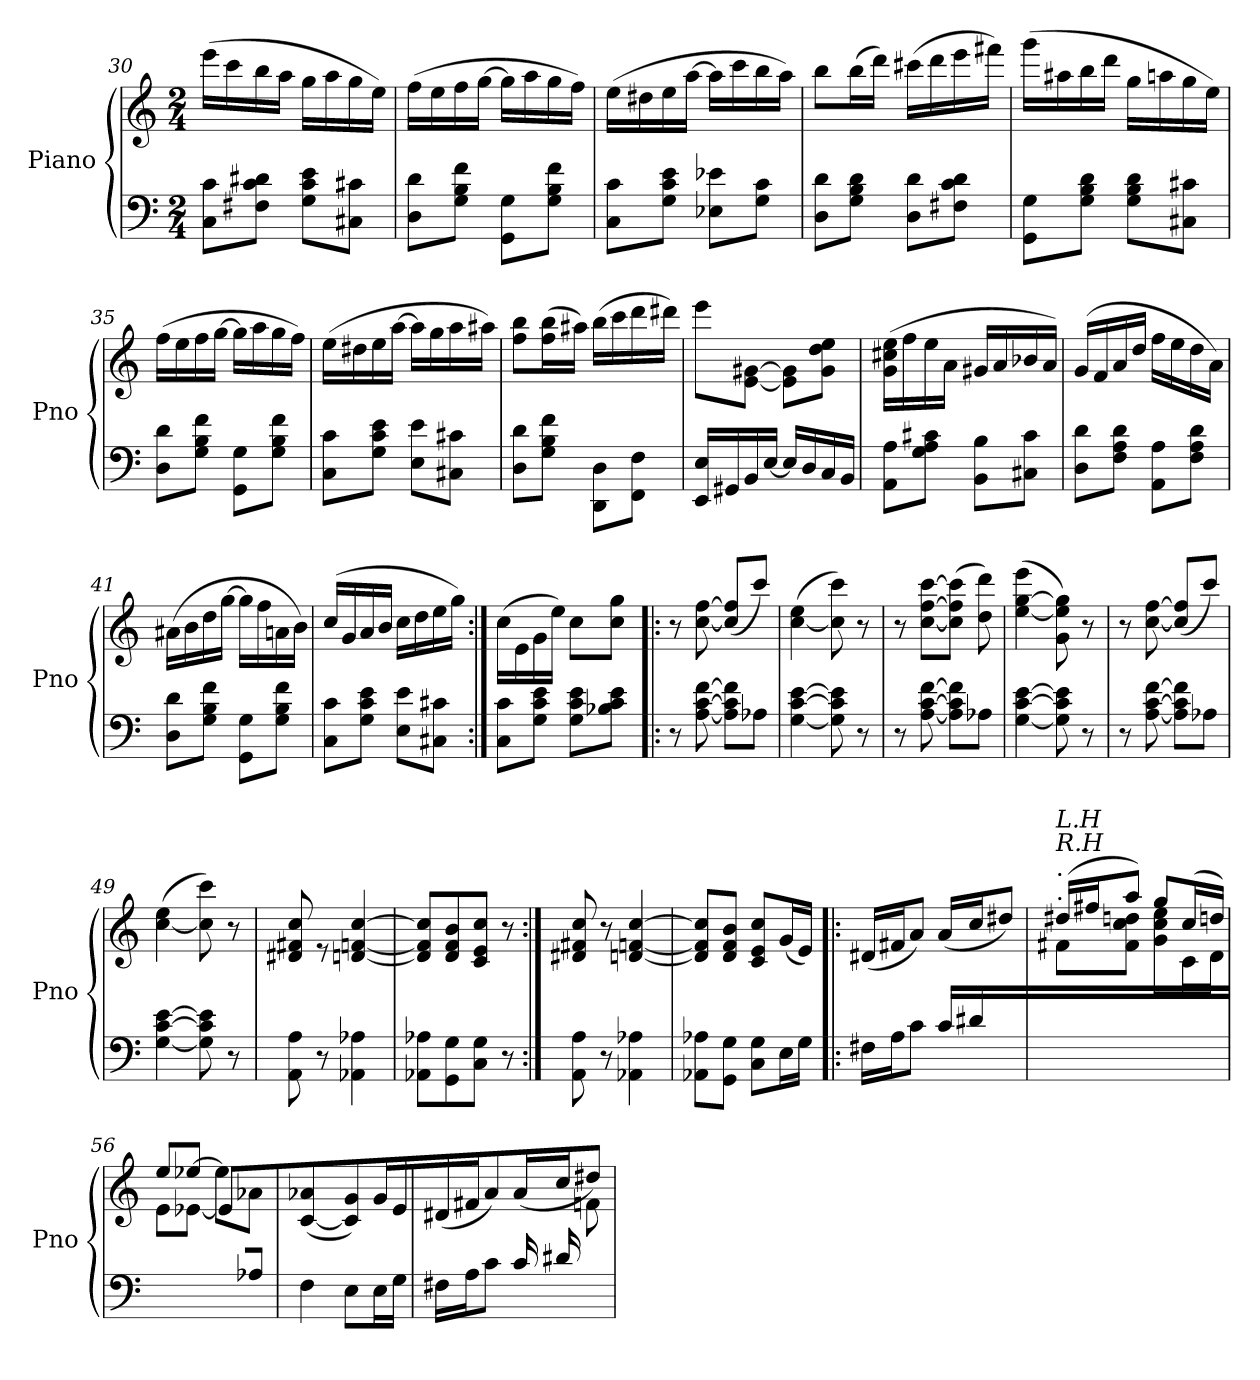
**kern	**kern
*part1	*part1
*staff2	*staff1
*I"Piano	*
*I'Pno	*
!!LO:LB:g=z
*clefF4	*clefG2
*k[]	*k[]
*M2/4	*M2/4
=30	=30
8C\ 8c\L	(>16eee\LL
.	16ccc\
8F#X\ 8c\ 8d#X\J	16bb\
.	16aa\JJ
8G\ 8c\ 8e\L	16gg\LL
.	16aa\
8C#X\ 8c#X\J	16gg\
.	16ee\JJ)
=31	=31
8D\ 8d\L	(>16ff\LL
.	16ee\
8G\ 8B\ 8f\J	16ff\
.	[16gg\JJ
8GG\ 8G\L	16gg\LL]
.	16aa\
8G\ 8B\ 8f\J	16gg\
.	16ff\JJ)
=32	=32
8C\ 8c\L	(>16ee\LL
.	16dd#X\
8G\ 8c\ 8e\J	16ee\
.	[16aa\JJ
8E-X\ 8e-X\L	16aa\LL]
.	16ccc\
8G\ 8c\J	16bb\
.	16aa\JJ)
=33	=33
8D\ 8d\L	8bb\L
8G\ 8B\ 8d\J	(>16bb\L
.	16ddd\JJ)
8D\ 8d\L	(>16ccc#X\LL
.	16ddd\
8F#X\ 8c\ 8d\J	16eee\
.	16fff#X\JJ)
!!LO:LB:g=z
=34	=34
8GG\ 8G\L	(>16ggg\LL
.	16aa#X\
8G\ 8B\ 8d\J	16bb\
.	16ddd\JJ
8G\ 8B\ 8d\L	16gg\LL
.	16aan\
8C#X\ 8c#X\J	16gg\
.	16ee\JJ)
=35	=35
8D\ 8d\L	(>16ff\LL
.	16ee\
8G\ 8B\ 8f\J	16ff\
.	[16gg\JJ
8GG\ 8G\L	16gg\LL]
.	16aa\
8G\ 8B\ 8f\J	16gg\
.	16ff\JJ)
=36	=36
8C\ 8c\L	(>16ee\LL
.	16dd#X\
8G\ 8c\ 8e\J	16ee\
.	[16aa\JJ
8E\ 8e\L	16aa\LL]
.	16gg\
8C#X\ 8c#X\J	16aa\
.	16aa#X\JJ)
=37	=37
8D\ 8d\L	8ff\ 8bb\L
8G\ 8B\ 8f\J	(>16ff\ 16bb\L
.	16aa#X\JJ)
8DD\ 8D\L	(>16bb\LL
.	16ccc\
8FF\ 8F\J	16ddd\
.	16ddd#X\JJ)
!!LO:LB:g=z
=38	=38
16EE/ 16E/LL	8eee\L
16GG#X/	.
16BB/	[8e\ [8g#X\J
[16E/JJ	.
16E/LL]	8e\] 8g#\]L
16D/	.
16C/	8g#\ 8dd\ 8ee\J
16BB/JJ	.
=39	=39
8AA\ 8A\L	(>16g\ 16cc#X\ 16ee\LL
.	16ff\
8G\ 8A\ 8c#X\J	16ee\
.	16a\JJ
8BB\ 8B\L	16g#X/LL
.	16a/
8C#X\ 8c#\J	16b-X/
.	16a/JJ)
=40	=40
8D\ 8d\L	(>16g/LL
.	16f/
8F\ 8A\ 8d\J	16a/
.	16dd/JJ
8AA\ 8A\L	16ff\LL
.	16ee\
8F\ 8A\ 8d\J	16dd\
.	16a\JJ)
=41	=41
8D\ 8d\L	(>16a#X\LL
.	16b\
8G\ 8B\ 8f\J	16dd\
.	[16gg\JJ
8GG\ 8G\L	16gg\LL]
.	16ff\
8G\ 8B\ 8f\J	16an\
.	16b\JJ)
!!LO:LB:g=z
=42	=42
8C\ 8c\L	(>16cc/LL
.	16g/
8G\ 8c\ 8e\J	16a/
.	16b/JJ
8E\ 8e\L	16cc\LL
.	16dd\
8C#X\ 8c#X\J	16ee\
.	16gg\JJ)
=43:|!	=43:|!
8C\ 8c\L	(>16cc\LL
.	16e\
8G\ 8c\ 8e\J	16g\
.	16ee\JJ)
8G\ 8c\ 8e\L	8cc\L
8B-X\ 8c\ 8e\J	8cc\ 8gg\J
=44!|:	=44!|:
8r	8r
[8A\ [8c\ [8f\	[8cc\ [8ff\
8A\] 8c\] 8f\]L	(<8cc/] 8ff/]L
8A-X\J	8ccc/J)
=45	=45
[4G\ [4c\ [4e\	(>[4cc\ 4ee\
8G\] 8c\] 8e\]	8cc\] 8ccc\)
8r	8r
!!LO:PB:g=z
=46	=46
8r	8r
[8A\ [8c\ [8f\	[8cc\ [8ff\ [8ccc\L
8A\] 8c\] 8f\]L	(>8cc\] 8ff\] 8ccc\]J
8A-X\J	8dd\ 8ddd\)
=47	=47
[4G\ [4c\ [4e\	(<[4ee\ [4gg\ 4eee\
8G\] 8c\] 8e\]	8g\ 8ee\] 8gg\])
8r	8r
=48	=48
8r	8r
[8A\ [8c\ [8f\	[8cc\ [8ff\
8A\] 8c\] 8f\]L	(<8cc/] 8ff/]L
8A-X\J	8ccc/J)
=49	=49
[4G\ [4c\ [4e\	(>[4cc\ 4ee\
8G\] 8c\] 8e\]	8cc\] 8ccc\)
8r	8r
=50	=50
8AA\ 8A\	8d#X/ 8f#X/ 8cc/
8r	8re
4AA-X\ 4A-X\	[4dn/ [4fn/ [4cc/
=51	=51
8AA-X\ 8A-X\L	8d/] 8f/] 8cc/]L
8GG\ 8G\	8d/ 8f/ 8b/
8C\ 8G\J	8c/ 8e/ 8cc/J
8r	8r
!!LO:LB:g=z
=52:|!	=52:|!
8AA\ 8A\	8d#X/ 8f#X/ 8cc/
8r	8r
4AA-X\ 4A-X\	[4dn/ [4fn/ [4cc/
=53	=53
8AA-X\ 8A-X\L	8d/] 8f/] 8cc/]L
8GG\ 8G\J	8d/ 8f/ 8b/J
8C\ 8G\L	8c/ 8e/ 8cc/L
16E\L	(<16g/L
16G\JJ	16e/JJ)
=54!|:	=54!|:
*	*^
16F#X\LL	(<16d#X/LL	4.ryy
16A\J	16f#X/J	.
8c\J	8a/J)	.
16c/LL	(>16a/LL	.
16d#X/J	16cc/J	.
8ryy	8dd#X/J)	8f\J
=55	=55	=55
!	!LO:TX:a:i:t=R.H	!
!	!LO:TX:a:t=.	!
!	!LO:TX:a:i:t=L.H	!
!	!LO:TX:a:t=.	!
2ryy	(>16dd#X/LL	8f#X\L
.	16ff#X/J	.
.	8aa/J)	8f#\ 8cc\ 8dd\J
.	8gg/L	8g\ 8cc\ 8ee\L
.	(>16cc/L	16c\L
.	16ddn/JJ)	16d\JJ
!!LO:LB:g=z	!!
=56	=56	=56
4.ryy	8ee/L	8e\L
.	[8ee-X/J	[8e-X\J
.	8ee-\L]	8e-\L]
8A-X/J	8a-X\J	8ryy
*	*v	*v
=57	=57
4F\	(>[4c/ 4a-X/
8E\L	8c/] 8g/L)
16E\L	16g/L
16G\JJ	16e/JJ
=58	=58
*	*^
16F#X\LL	(<16d#X/LL	4.ryy
16A\J	16f#X/J	.
8c\J	8a/J)	.
16c/LL	(>16a/LL	.
16d#X/J	16cc/J	.
8ryy	8dd#X/J)	8f\J
*	*v	*v
=	=
*-	*-
